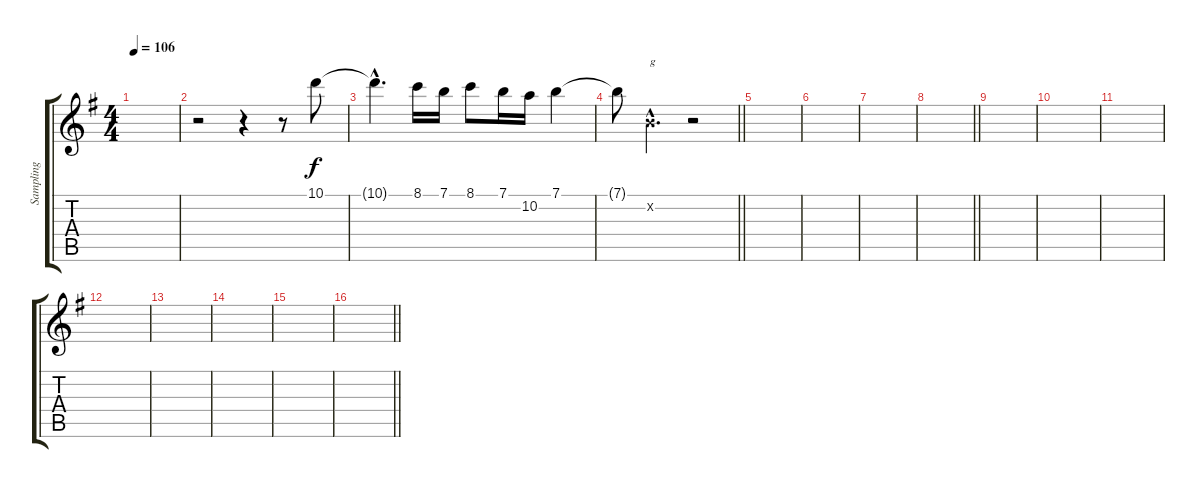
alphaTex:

\track ("Sampling" "Sampling") {instrument distortionguitar}
\staff {score tabs}
\tuning (E4 B3 G3 D3 A2 E2) {hide}
\ts (4 4)
\tempo 106
\clef g2
\ks g
|
r.2 r.4 r.8 10.1.8 |
10.1{hac t}.4{d} 8.1.16 7.1.16 8.1.8 7.1.16 10.2.16 7.1.4 |
\barLineRight lightlight
7.1{t}.8 0.2{hac x}.4{d txt "g"} r.2 |
|
|
|
\barLineRight lightlight
|
|
|
|
|
|
|
|
\barLineRight lightlight
